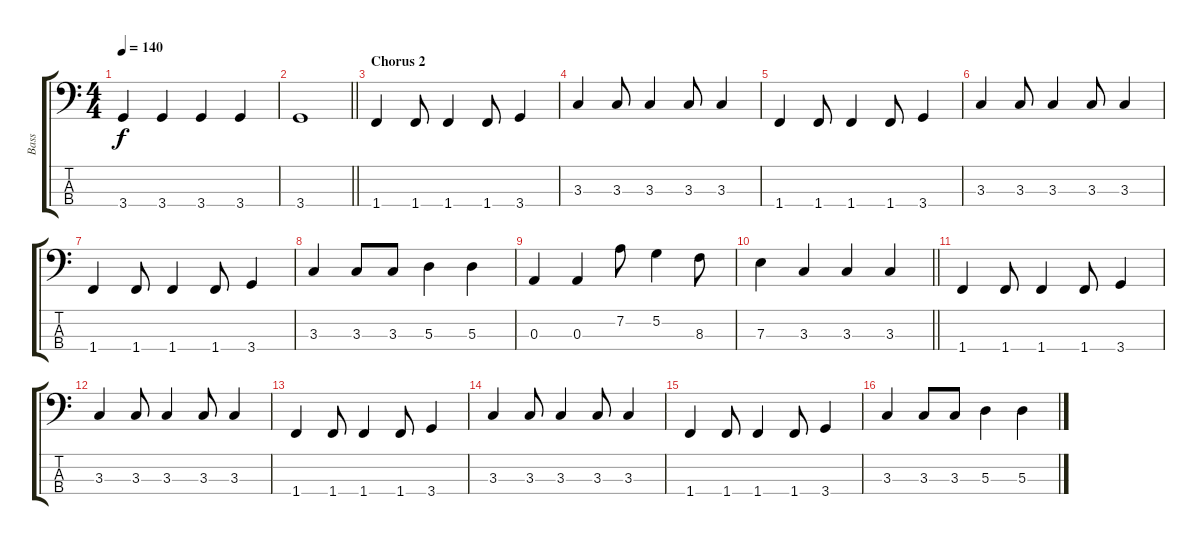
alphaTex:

\track ("Bass" "Bass") {instrument acousticbass}
\staff {score tabs}
\tuning (G2 D2 A1 E1) {hide}
\ts (4 4)
\tempo 140
\clef f4
\ks c
3.4.4{dy f} 3.4.4 3.4.4 3.4.4 |
\barLineRight lightlight
3.4.1 |
\section ("" "Chorus 2")
1.4.4 1.4.8 1.4.4 1.4.8 3.4.4 |
3.3.4 3.3.8 3.3.4 3.3.8 3.3.4 |
1.4.4 1.4.8 1.4.4 1.4.8 3.4.4 |
3.3.4 3.3.8 3.3.4 3.3.8 3.3.4 |
1.4.4 1.4.8 1.4.4 1.4.8 3.4.4 |
3.3.4 3.3.8 3.3.8 5.3.4 5.3.4 |
0.3.4 0.3.4 7.2.8 5.2.4 8.3.8 |
\barLineRight lightlight
7.3.4 3.3.4 3.3.4 3.3.4 |
1.4.4 1.4.8 1.4.4 1.4.8 3.4.4 |
3.3.4 3.3.8 3.3.4 3.3.8 3.3.4 |
1.4.4 1.4.8 1.4.4 1.4.8 3.4.4 |
3.3.4 3.3.8 3.3.4 3.3.8 3.3.4 |
1.4.4 1.4.8 1.4.4 1.4.8 3.4.4 |
3.3.4 3.3.8 3.3.8 5.3.4 5.3.4
